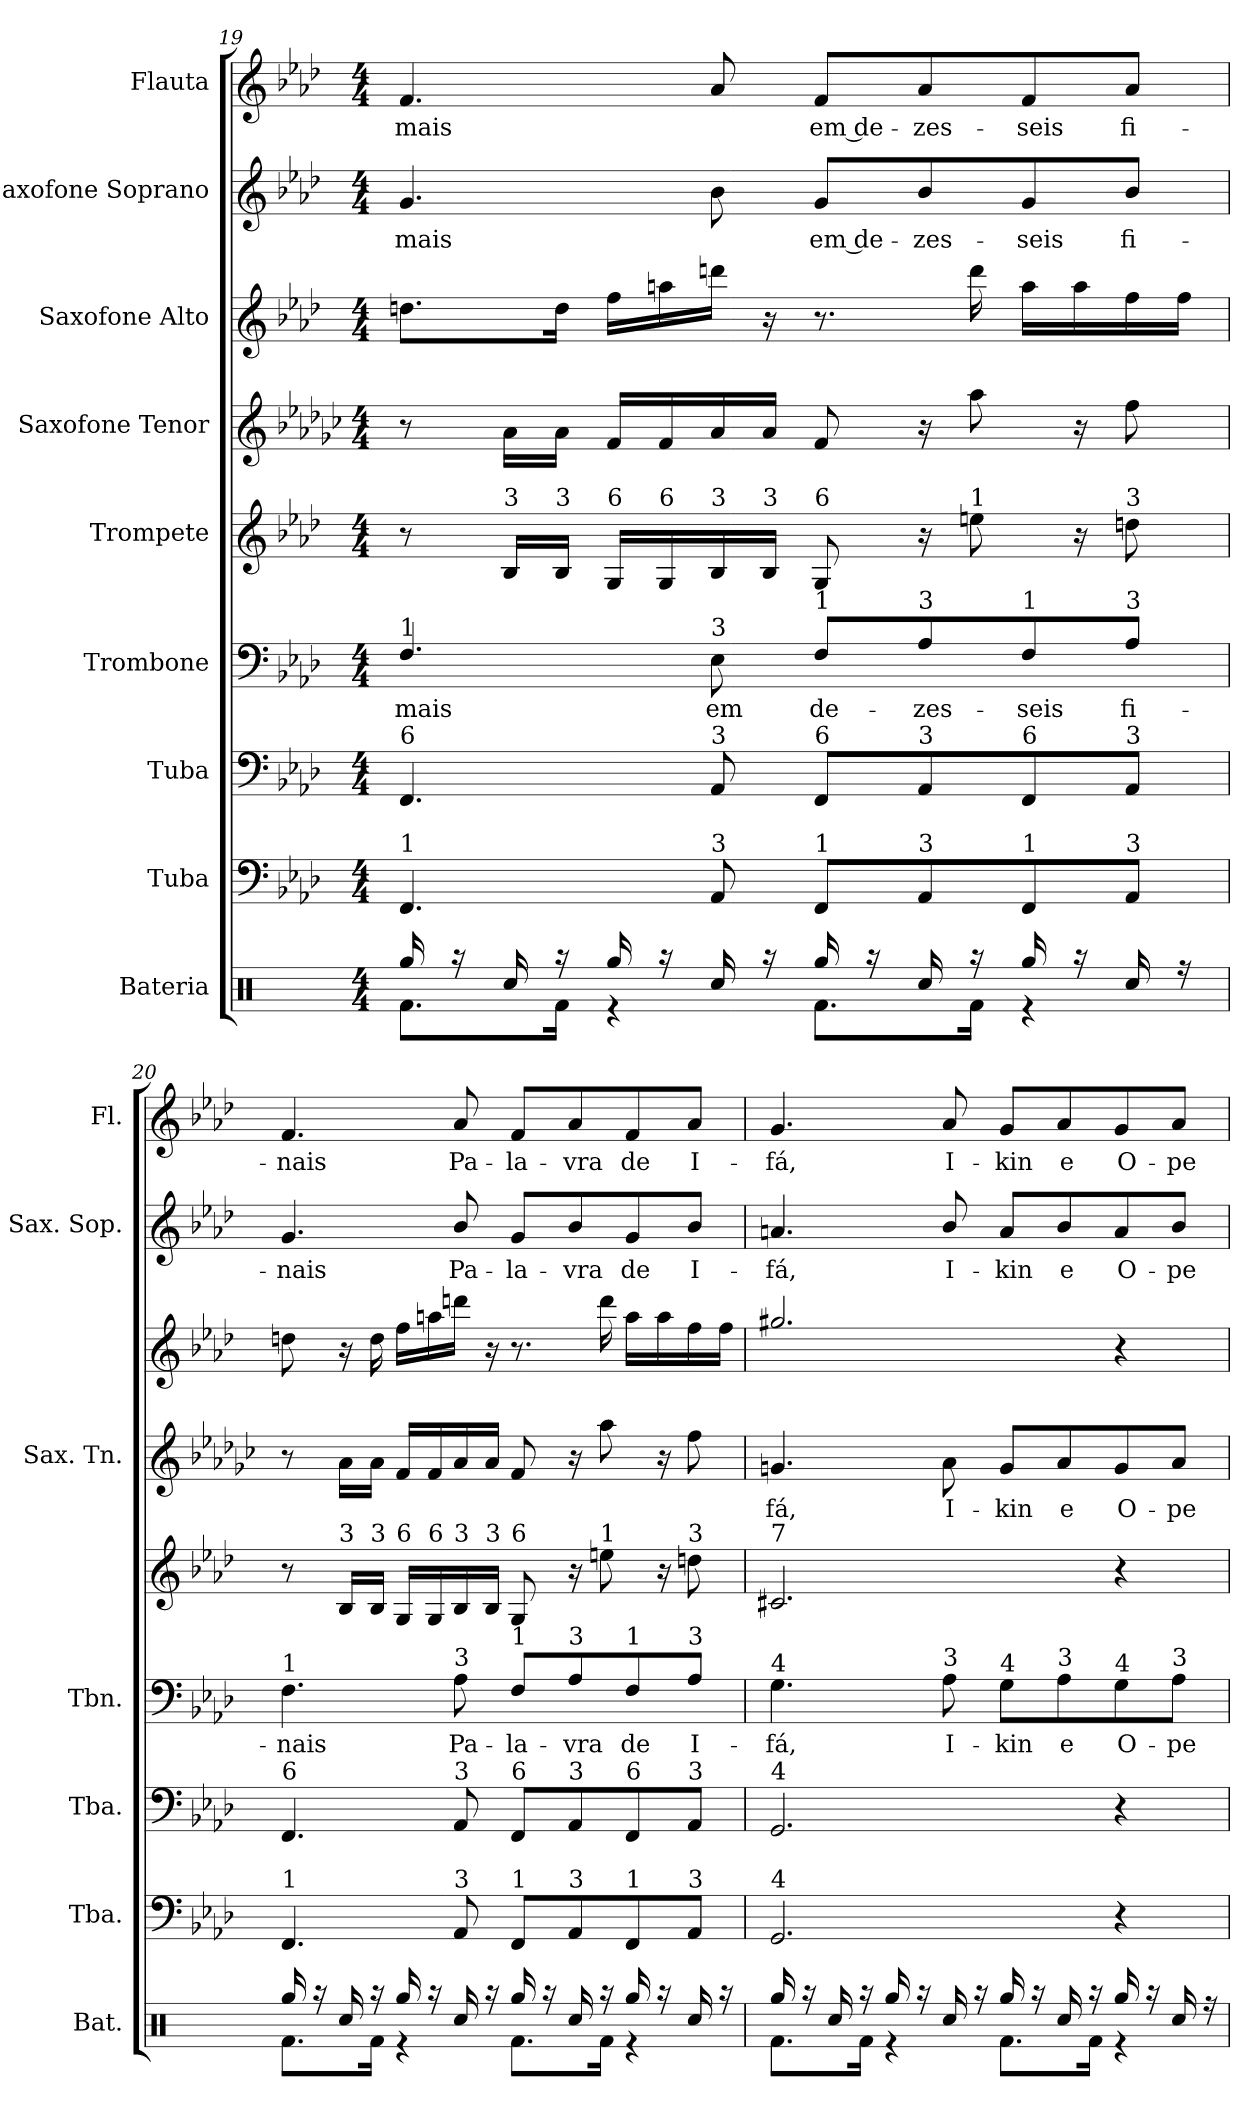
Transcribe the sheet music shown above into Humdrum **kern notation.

**kern	**kern	**kern	**kern	**text	**kern	**kern	**text	**kern	**kern	**text	**kern	**text
*part9	*part8	*part7	*part6	*part6	*part5	*part4	*part4	*part3	*part2	*part2	*part1	*part1
*staff9	*staff8	*staff7	*staff6	*staff6	*staff5	*staff4	*staff4	*staff3	*staff2	*staff2	*staff1	*staff1
*I"Bateria	*I"Tuba	*I"Tuba	*I"Trombone	*	*I"Trompete	*I"Saxofone Tenor	*	*I"Saxofone Alto	*I"Saxofone Soprano	*	*I"Flauta	*
*I'Bat.	*I'Tba.	*I'Tba.	*I'Tbn.	*	*	*I'Sax. Tn.	*	*	*I'Sax. Sop.	*	*I'Fl.	*
*clefX	*clefF4	*clefF4	*clefF4	*	*clefG2	*clefG2	*	*clefG2	*clefG2	*	*clefG2	*
*	*	*	*	*	*ITrd1c2	*ITrd8c14	*	*ITrd5c9	*ITrd1c2	*	*	*
*k[]	*k[b-e-a-d-]	*k[b-e-a-d-]	*k[b-e-a-d-]	*	*k[b-e-a-d-g-c-]	*k[b-e-a-d-g-c-]	*	*k[b-e-a-d-g-c-f-]	*k[b-e-a-d-g-c-]	*	*k[b-e-a-d-]	*
*M4/4	*M4/4	*M4/4	*M4/4	*	*M4/4	*M4/4	*	*M4/4	*M4/4	*	*M4/4	*
=19	=19	=19	=19	=19	=19	=19	=19	=19	=19	=19	=19	=19
*^	*	*	*	*	*	*	*	*	*	*	*	*
!	!	!	!	!LO:TX:a:t=1	!	!	!	!	!	!	!	!	!
!	!	!	!LO:TX:a:t=6	!	!	!	!	!	!	!	!	!	!
!	!	!LO:TX:a:t=1	!	!	!	!	!	!	!	!	!	!	!
!	!	!	!	!	!LO:LY:b	!	!	!	!	!	!LO:LY:b	!	!LO:LY:b
16Rgg/	8.Rf\L	4.FF/	4.FF/	4.F/	mais	8r	8r	.	8.fn\L	4.f/	mais	4.f/	mais
16r	.	.	.	.	.	.	.	.	.	.	.	.	.
!	!	!	!	!	!	!LO:TX:a:t=3	!	!	!	!	!	!	!
16Rcc/	.	.	.	.	.	16A-/LL	16A-\LL	.	.	.	.	.	.
!	!	!	!	!	!	!LO:TX:a:t=3	!	!	!	!	!	!	!
16r	16Rf\Jk	.	.	.	.	16A-/JJ	16A-\JJ	.	16f\Jk	.	.	.	.
!	!	!	!	!	!	!LO:TX:a:t=6	!	!	!	!	!	!	!
16Rgg/	4r	.	.	.	.	16F/LL	16F/LL	.	16a-\LL	.	.	.	.
!	!	!	!	!	!	!LO:TX:a:t=6	!	!	!	!	!	!	!
16r	.	.	.	.	.	16F/	16F/	.	16ccn\	.	.	.	.
!	!	!	!	!	!	!LO:TX:a:t=3	!	!	!	!	!	!	!
!	!	!	!	!LO:TX:a:t=3	!	!	!	!	!	!	!	!	!
!	!	!	!LO:TX:a:t=3	!	!	!	!	!	!	!	!	!	!
!	!	!LO:TX:a:t=3	!	!	!	!	!	!	!	!	!	!	!
!	!	!	!	!	!LO:LY:b	!	!	!	!	!	!	!	!
16Rcc/	.	8AA-/	8AA-/	8E-\	em	16A-/	16A-/	.	16ffn\JJ	8a-\	.	8a-/	.
!	!	!	!	!	!	!LO:TX:a:t=3	!	!	!	!	!	!	!
16r	.	.	.	.	.	16A-/JJ	16A-/JJ	.	16r	.	.	.	.
!	!	!	!	!	!	!LO:TX:a:t=6	!	!	!	!	!	!	!
!	!	!	!	!LO:TX:a:t=1	!	!	!	!	!	!	!	!	!
!	!	!	!LO:TX:a:t=6	!	!	!	!	!	!	!	!	!	!
!	!	!LO:TX:a:t=1	!	!	!	!	!	!	!	!	!	!	!
!	!	!	!	!	!LO:LY:b	!	!	!	!	!	!LO:LY:b	!	!LO:LY:b
16Rgg/	8.Rf\L	8FF/L	8FF/L	8F/L	de-	8F/	8F/	.	8.r	8f/L	em de-	8f/L	em de-
16r	.	.	.	.	.	.	.	.	.	.	.	.	.
!	!	!	!	!LO:TX:a:t=3	!	!	!	!	!	!	!	!	!
!	!	!	!LO:TX:a:t=3	!	!	!	!	!	!	!	!	!	!
!	!	!LO:TX:a:t=3	!	!	!	!	!	!	!	!	!	!	!
!	!	!	!	!	!LO:LY:b	!	!	!	!	!	!LO:LY:b	!	!LO:LY:b
16Rcc/	.	8AA-/	8AA-/	8A-/	-zes-	16r	16r	.	.	8a-/	-zes-	8a-/	-zes-
!	!	!	!	!	!	!LO:TX:a:t=1	!	!	!	!	!	!	!
16r	16Rf\Jk	.	.	.	.	8ddn\	8a-\	.	16ff\	.	.	.	.
!	!	!	!	!LO:TX:a:t=1	!	!	!	!	!	!	!	!	!
!	!	!	!LO:TX:a:t=6	!	!	!	!	!	!	!	!	!	!
!	!	!LO:TX:a:t=1	!	!	!	!	!	!	!	!	!	!	!
!	!	!	!	!	!LO:LY:b	!	!	!	!	!	!LO:LY:b	!	!LO:LY:b
16Rgg/	4r	8FF/	8FF/	8F/	-seis	.	.	.	16cc\LL	8f/	-seis	8f/	-seis
16r	.	.	.	.	.	16r	16r	.	16cc\	.	.	.	.
!	!	!	!	!	!	!LO:TX:a:t=3	!	!	!	!	!	!	!
!	!	!	!	!LO:TX:a:t=3	!	!	!	!	!	!	!	!	!
!	!	!	!LO:TX:a:t=3	!	!	!	!	!	!	!	!	!	!
!	!	!LO:TX:a:t=3	!	!	!	!	!	!	!	!	!	!	!
!	!	!	!	!	!LO:LY:b	!	!	!	!	!	!LO:LY:b	!	!LO:LY:b
16Rcc/	.	8AA-/J	8AA-/J	8A-/J	fi-	8ccn\	8f\	.	16a-\	8a-/J	fi-	8a-/J	fi-
16r	.	.	.	.	.	.	.	.	16a-\JJ	.	.	.	.
=20	=20	=20	=20	=20	=20	=20	=20	=20	=20	=20	=20	=20	=20
!	!	!	!	!LO:TX:a:t=1	!	!	!	!	!	!	!	!	!
!	!	!	!LO:TX:a:t=6	!	!	!	!	!	!	!	!	!	!
!	!	!LO:TX:a:t=1	!	!	!	!	!	!	!	!	!	!	!
!	!	!	!	!	!LO:LY:b	!	!	!	!	!	!LO:LY:b	!	!LO:LY:b
16Rgg/	8.Rf\L	4.FF/	4.FF/	4.F\	-nais	8r	8r	.	8fn\	4.f/	-nais	4.f/	-nais
16r	.	.	.	.	.	.	.	.	.	.	.	.	.
!	!	!	!	!	!	!LO:TX:a:t=3	!	!	!	!	!	!	!
16Rcc/	.	.	.	.	.	16A-/LL	16A-\LL	.	16r	.	.	.	.
!	!	!	!	!	!	!LO:TX:a:t=3	!	!	!	!	!	!	!
16r	16Rf\Jk	.	.	.	.	16A-/JJ	16A-\JJ	.	16f\	.	.	.	.
!	!	!	!	!	!	!LO:TX:a:t=6	!	!	!	!	!	!	!
16Rgg/	4r	.	.	.	.	16F/LL	16F/LL	.	16a-\LL	.	.	.	.
!	!	!	!	!	!	!LO:TX:a:t=6	!	!	!	!	!	!	!
16r	.	.	.	.	.	16F/	16F/	.	16ccn\	.	.	.	.
!	!	!	!	!	!	!LO:TX:a:t=3	!	!	!	!	!	!	!
!	!	!	!	!LO:TX:a:t=3	!	!	!	!	!	!	!	!	!
!	!	!	!LO:TX:a:t=3	!	!	!	!	!	!	!	!	!	!
!	!	!LO:TX:a:t=3	!	!	!	!	!	!	!	!	!	!	!
!	!	!	!	!	!LO:LY:b	!	!	!	!	!	!LO:LY:b	!	!LO:LY:b
16Rcc/	.	8AA-/	8AA-/	8A-\	Pa-	16A-/	16A-/	.	16ffn\JJ	8a-/	Pa-	8a-/	Pa-
!	!	!	!	!	!	!LO:TX:a:t=3	!	!	!	!	!	!	!
16r	.	.	.	.	.	16A-/JJ	16A-/JJ	.	16r	.	.	.	.
!	!	!	!	!	!	!LO:TX:a:t=6	!	!	!	!	!	!	!
!	!	!	!	!LO:TX:a:t=1	!	!	!	!	!	!	!	!	!
!	!	!	!LO:TX:a:t=6	!	!	!	!	!	!	!	!	!	!
!	!	!LO:TX:a:t=1	!	!	!	!	!	!	!	!	!	!	!
!	!	!	!	!	!LO:LY:b	!	!	!	!	!	!LO:LY:b	!	!LO:LY:b
16Rgg/	8.Rf\L	8FF/L	8FF/L	8F/L	-la-	8F/	8F/	.	8.r	8f/L	-la-	8f/L	-la-
16r	.	.	.	.	.	.	.	.	.	.	.	.	.
!	!	!	!	!LO:TX:a:t=3	!	!	!	!	!	!	!	!	!
!	!	!	!LO:TX:a:t=3	!	!	!	!	!	!	!	!	!	!
!	!	!LO:TX:a:t=3	!	!	!	!	!	!	!	!	!	!	!
!	!	!	!	!	!LO:LY:b	!	!	!	!	!	!LO:LY:b	!	!LO:LY:b
16Rcc/	.	8AA-/	8AA-/	8A-/	-vra	16r	16r	.	.	8a-/	-vra	8a-/	-vra
!	!	!	!	!	!	!LO:TX:a:t=1	!	!	!	!	!	!	!
16r	16Rf\Jk	.	.	.	.	8ddn\	8a-\	.	16ff\	.	.	.	.
!	!	!	!	!LO:TX:a:t=1	!	!	!	!	!	!	!	!	!
!	!	!	!LO:TX:a:t=6	!	!	!	!	!	!	!	!	!	!
!	!	!LO:TX:a:t=1	!	!	!	!	!	!	!	!	!	!	!
!	!	!	!	!	!LO:LY:b	!	!	!	!	!	!LO:LY:b	!	!LO:LY:b
16Rgg/	4r	8FF/	8FF/	8F/	de	.	.	.	16cc\LL	8f/	de	8f/	de
16r	.	.	.	.	.	16r	16r	.	16cc\	.	.	.	.
!	!	!	!	!	!	!LO:TX:a:t=3	!	!	!	!	!	!	!
!	!	!	!	!LO:TX:a:t=3	!	!	!	!	!	!	!	!	!
!	!	!	!LO:TX:a:t=3	!	!	!	!	!	!	!	!	!	!
!	!	!LO:TX:a:t=3	!	!	!	!	!	!	!	!	!	!	!
!	!	!	!	!	!LO:LY:b	!	!	!	!	!	!LO:LY:b	!	!LO:LY:b
16Rcc/	.	8AA-/J	8AA-/J	8A-/J	I-	8ccn\	8f\	.	16a-\	8a-/J	I-	8a-/J	I-
16r	.	.	.	.	.	.	.	.	16a-\JJ	.	.	.	.
=21	=21	=21	=21	=21	=21	=21	=21	=21	=21	=21	=21	=21	=21
!	!	!	!	!	!	!LO:TX:a:t=7	!	!	!	!	!	!	!
!	!	!	!	!LO:TX:a:t=4	!	!	!	!	!	!	!	!	!
!	!	!	!LO:TX:a:t=4	!	!	!	!	!	!	!	!	!	!
!	!	!LO:TX:a:t=4	!	!	!	!	!	!	!	!	!	!	!
!	!	!	!	!	!LO:LY:b	!	!	!LO:LY:b	!	!	!LO:LY:b	!	!LO:LY:b
16Rgg/	8.Rf\L	2.GG/	2.GG/	4.G\	-fá,	2.Bn/	4.Gn/	-fá,	2.bn/	4.gn/	-fá,	4.g/	-fá,
16r	.	.	.	.	.	.	.	.	.	.	.	.	.
16Rcc/	.	.	.	.	.	.	.	.	.	.	.	.	.
16r	16Rf\Jk	.	.	.	.	.	.	.	.	.	.	.	.
16Rgg/	4r	.	.	.	.	.	.	.	.	.	.	.	.
16r	.	.	.	.	.	.	.	.	.	.	.	.	.
!	!	!	!	!LO:TX:a:t=3	!	!	!	!	!	!	!	!	!
!	!	!	!	!	!LO:LY:b	!	!	!LO:LY:b	!	!	!LO:LY:b	!	!LO:LY:b
16Rcc/	.	.	.	8A-\	I-	.	8A-\	I-	.	8a-/	I-	8a-/	I-
16r	.	.	.	.	.	.	.	.	.	.	.	.	.
!	!	!	!	!LO:TX:a:t=4	!	!	!	!	!	!	!	!	!
!	!	!	!	!	!LO:LY:b	!	!	!LO:LY:b	!	!	!LO:LY:b	!	!LO:LY:b
16Rgg/	8.Rf\L	.	.	8G\L	-kin	.	8G/L	-kin	.	8g/L	-kin	8g/L	-kin
16r	.	.	.	.	.	.	.	.	.	.	.	.	.
!	!	!	!	!LO:TX:a:t=3	!	!	!	!	!	!	!	!	!
!	!	!	!	!	!LO:LY:b	!	!	!LO:LY:b	!	!	!LO:LY:b	!	!LO:LY:b
16Rcc/	.	.	.	8A-\	e	.	8A-/	e	.	8a-/	e	8a-/	e
16r	16Rf\Jk	.	.	.	.	.	.	.	.	.	.	.	.
!	!	!	!	!LO:TX:a:t=4	!	!	!	!	!	!	!	!	!
!	!	!	!	!	!LO:LY:b	!	!	!LO:LY:b	!	!	!LO:LY:b	!	!LO:LY:b
16Rgg/	4r	4r	4r	8G\	O-	4r	8G/	O-	4r	8g/	O-	8g/	O-
16r	.	.	.	.	.	.	.	.	.	.	.	.	.
!	!	!	!	!LO:TX:a:t=3	!	!	!	!	!	!	!	!	!
!	!	!	!	!	!LO:LY:b	!	!	!LO:LY:b	!	!	!LO:LY:b	!	!LO:LY:b
16Rcc/	.	.	.	8A-\J	-pe-	.	8A-/J	-pe-	.	8a-/J	-pe-	8a-/J	-pe-
16r	.	.	.	.	.	.	.	.	.	.	.	.	.
*v	*v	*	*	*	*	*	*	*	*	*	*	*	*
=	=	=	=	=	=	=	=	=	=	=	=	=
*-	*-	*-	*-	*-	*-	*-	*-	*-	*-	*-	*-	*-
